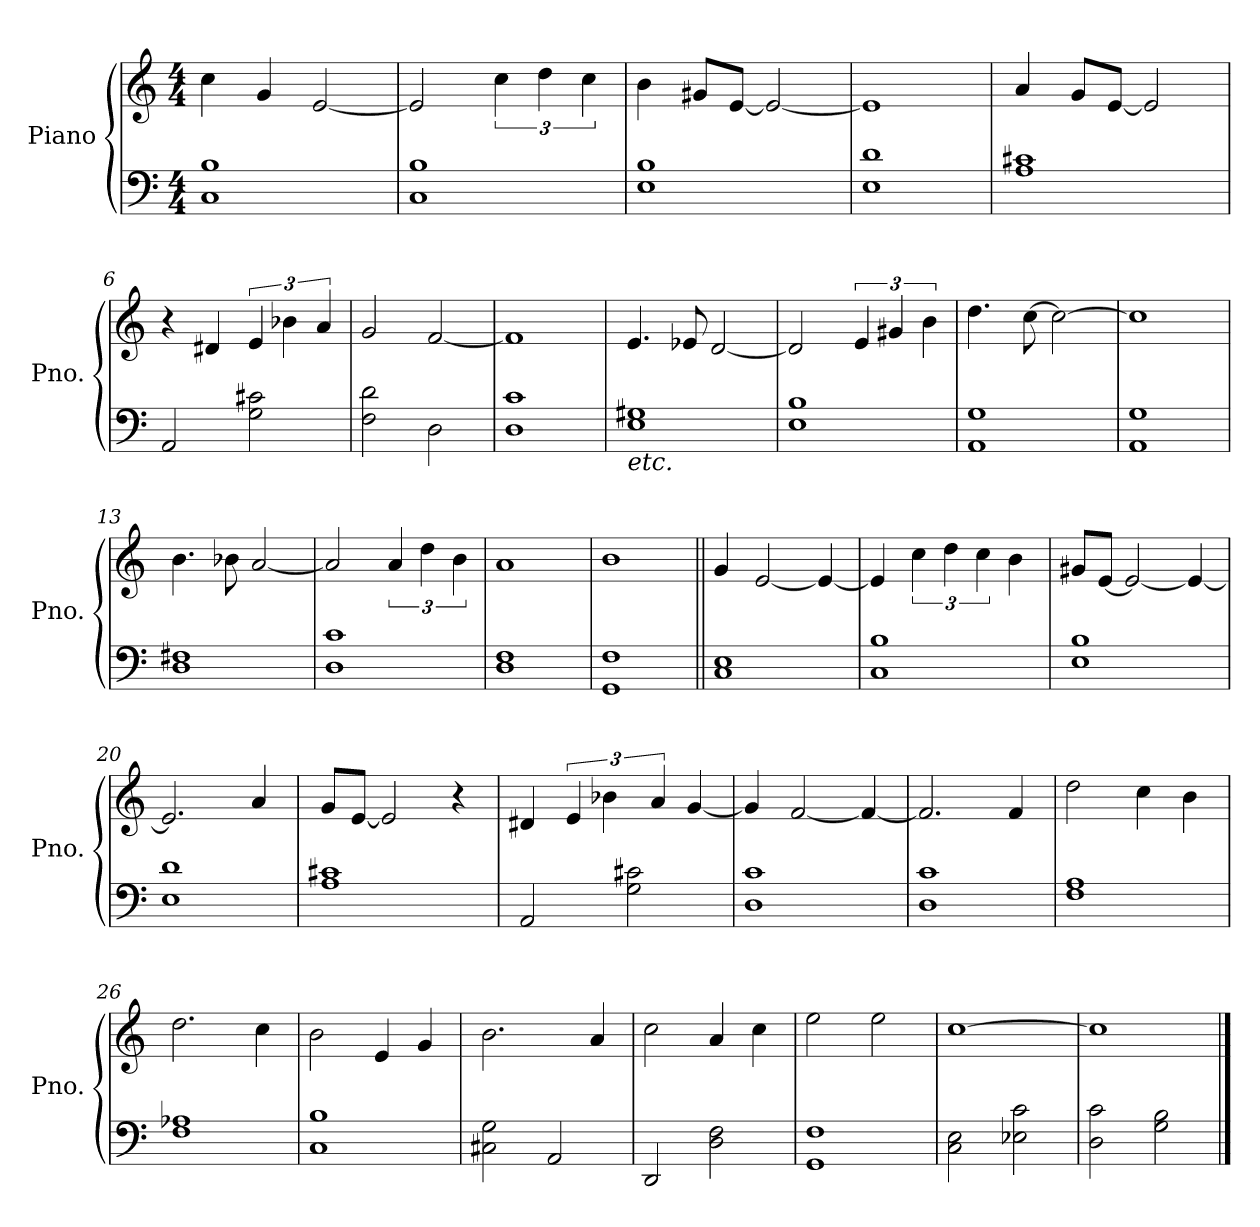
**kern	**kern
*part1	*part1
*staff2	*staff1
*I"Piano	*
*I'Pno.	*
*clefF4	*clefG2
*k[]	*k[]
*M4/4	*M4/4
=1	=1
1C<< 1B<<	4cc\
.	4g/
.	[2e/
=2	=2
1C<< 1B<<	2e/]
.	6cc\
.	6dd\
.	6cc\
=3	=3
1E<< 1B<<	4b\
.	8g#X/L
.	[8e/J
.	2e/_
=4	=4
1E<< 1d<<	1e]
=5	=5
1A<< 1c#X<<	4a/
.	8g/L
.	[8e/J
.	2e/]
=6	=6
2AA</	4r
.	4d#X/
2G\<< 2c#X\<<	6e/
.	6b-X\
.	6a/
=7	=7
2F\<< 2d\<<	2g/
2D<\	[2f/
!!LO:LB:g=z
=8	=8
1D<< 1c<<	1f]
=9	=9
!LO:TX:b:i:t=etc.	!
1E<< 1G#X<<	4.e/
.	8e-X/
.	[2d/
=10	=10
1E<< 1B<<	2d/]
.	6e/
.	6g#X/
.	6b\
=11	=11
1AA<< 1G<<	4.dd\
.	[8cc\
.	2cc\_
=12	=12
1AA<< 1G<<	1cc]
=13	=13
1D<< 1F#X<<	4.b\
.	8b-X\
.	[2a/
=14	=14
1D<< 1c<<	2a/]
.	6a/
.	6dd\
.	6b\
=15	=15
1D<< 1F<<	1a
!!LO:LB:g=z
=16	=16
1GG<< 1F<<	1b
=17||	=17||
1C<< 1E<<	4g/
.	[2e/
.	4e/_
=18	=18
1C<< 1B<<	4e/]
.	6cc\
.	6dd\
.	6cc\
.	4b\
=19	=19
1E<< 1B<<	8g#X/L
.	[8e/J
.	2e/_
.	4e/_
=20	=20
1E<< 1d<<	2.e/]
.	4a/
=21	=21
1A<< 1c#X<<	8g/L
.	[8e/J
.	2e/]
.	4r
=22	=22
2AA</	4d#X/
.	6e/
.	6b-X\
2G\<< 2c#X\<<	.
.	6a/
.	[4g/
!!LO:LB:g=z
=23	=23
1D<< 1c<<	4g/]
.	[2f/
.	4f/_
=24	=24
1D<< 1c<<	2.f/]
.	4f/
=25	=25
1F<< 1A<<	2dd\
.	4cc\
.	4b\
=26	=26
1F<< 1A-X<<	2.dd\
.	4cc\
=27	=27
1C<< 1B<<	2b\
.	4e/
.	4g/
=28	=28
2C#X\<< 2G\<<	2.b\
2AA</	.
.	4a/
=29	=29
2DD</	2cc\
2D\<< 2F\<<	4a/
.	4cc\
=30	=30
1GG<< 1F<<	2ee\
.	2ee\
=31	=31
2C\<< 2E\<<	[1cc
2E-X\<< 2c\<<	.
!!LO:LB:g=z
=32	=32
2D\<< 2c\<<	1cc]
2G\<< 2B\<<	.
==	==
*-	*-
